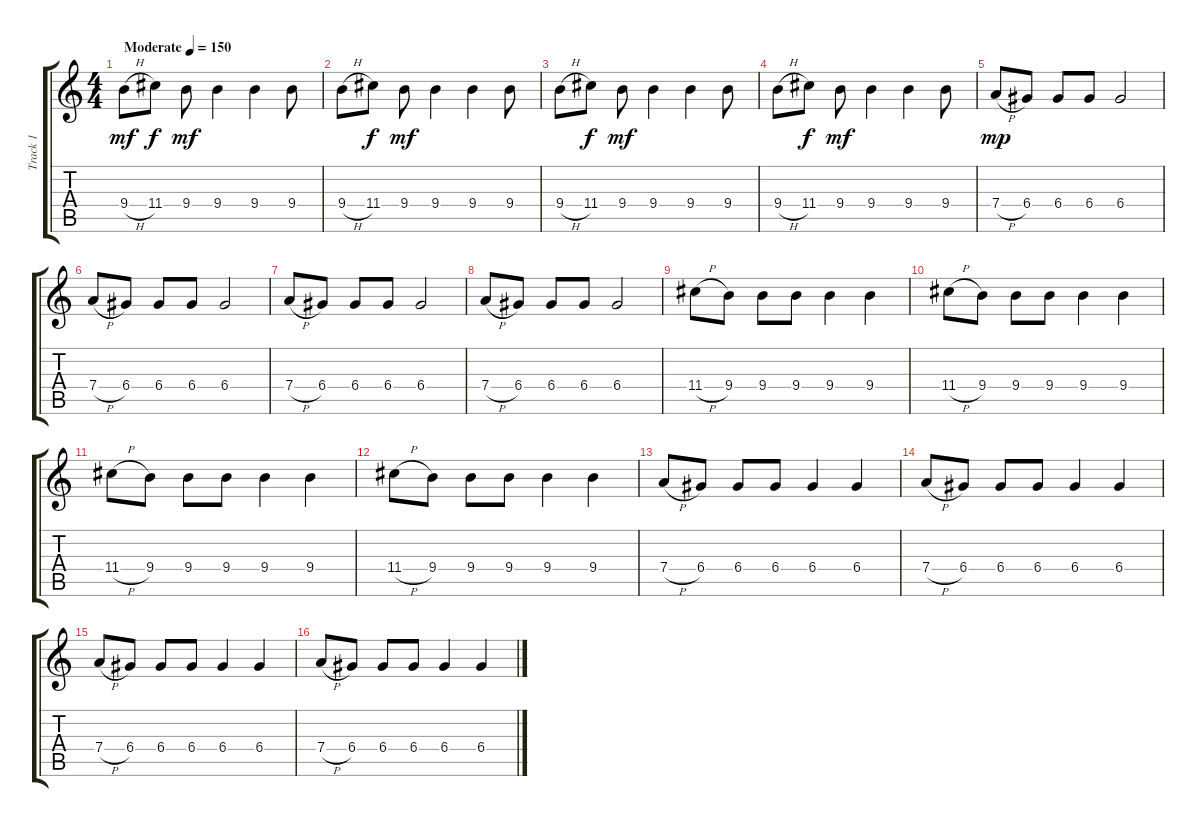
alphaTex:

\track ("Track 1" "Track 1") {instrument overdrivenguitar}
\staff {score tabs}
\tuning (E4 B3 G3 D3 A2 E2) {hide}
\ts (4 4)
\tempo (150 "Moderate")
\clef g2
\ks c
9.4{h}.8{dy mf instrument overdrivenguitar} 11.4.8{dy f} 9.4.8{dy mf} 9.4.4 9.4.4 9.4.8 |
9.4{h}.8 11.4.8{dy f} 9.4.8{dy mf} 9.4.4 9.4.4 9.4.8 |
9.4{h}.8 11.4.8{dy f} 9.4.8{dy mf} 9.4.4 9.4.4 9.4.8 |
9.4{h}.8 11.4.8{dy f} 9.4.8{dy mf} 9.4.4 9.4.4 9.4.8 |
7.4{h}.8{dy mp} 6.4.8 6.4.8 6.4.8 6.4.2 |
7.4{h}.8 6.4.8 6.4.8 6.4.8 6.4.2 |
7.4{h}.8 6.4.8 6.4.8 6.4.8 6.4.2 |
7.4{h}.8 6.4.8 6.4.8 6.4.8 6.4.2 |
11.4{h}.8 9.4.8 9.4.8 9.4.8 9.4.4 9.4.4 |
11.4{h}.8 9.4.8 9.4.8 9.4.8 9.4.4 9.4.4 |
11.4{h}.8 9.4.8 9.4.8 9.4.8 9.4.4 9.4.4 |
11.4{h}.8 9.4.8 9.4.8 9.4.8 9.4.4 9.4.4 |
7.4{h}.8 6.4.8 6.4.8 6.4.8 6.4.4 6.4.4 |
7.4{h}.8 6.4.8 6.4.8 6.4.8 6.4.4 6.4.4 |
7.4{h}.8 6.4.8 6.4.8 6.4.8 6.4.4 6.4.4 |
7.4{h}.8 6.4.8 6.4.8 6.4.8 6.4.4 6.4.4
